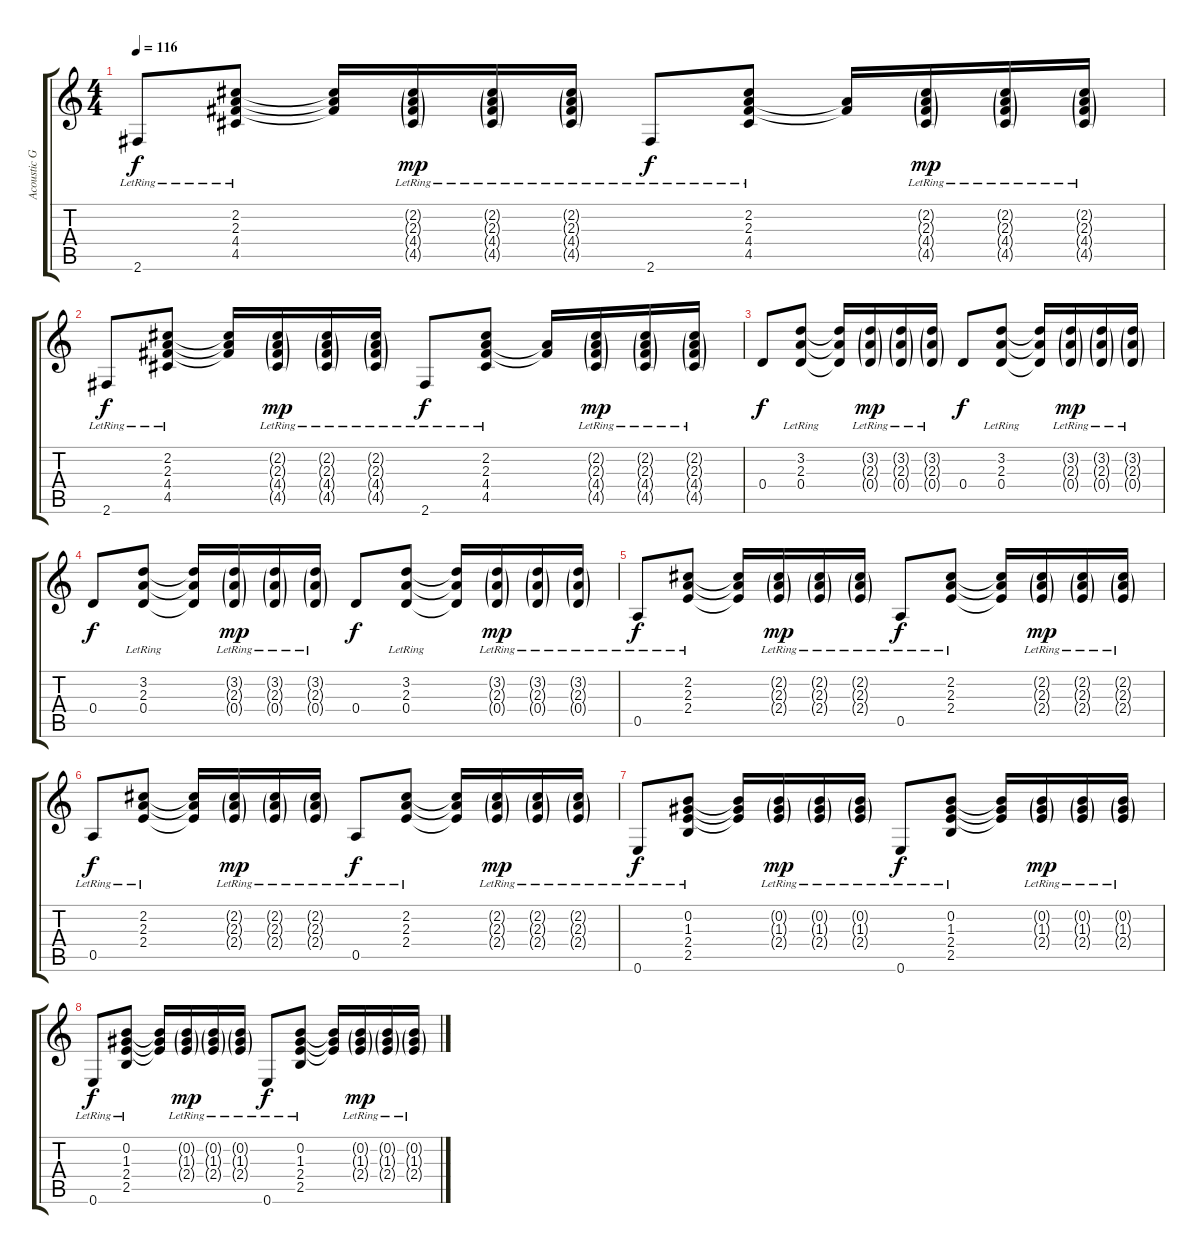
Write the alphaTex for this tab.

\track ("Acoustic Guitar" "Acoustic G") {instrument acousticguitarsteel}
\staff {score tabs}
\tuning (E4 B3 G3 D3 A2 E2) {hide}
\ts (4 4)
\tempo 116
\clef g2
\ks c
2.6{lr}.8{dy f} (2.2{lr} 2.3{lr} 4.4{lr} 4.5{lr}).8 (2.2{t} 2.3{t} 4.4{t}).16 (2.2{g lr} 2.3{g lr} 4.4{g lr} 4.5{g lr}).16{dy mp} (2.2{g lr} 2.3{g lr} 4.4{g lr} 4.5{g lr}).16 (2.2{g lr} 2.3{g lr} 4.4{g lr} 4.5{g lr}).16 2.6{lr}.8{dy f} (2.2{lr} 2.3{lr} 4.4{lr} 4.5{lr}).8 (2.3{t} 4.4{t}).16 (2.2{g lr} 2.3{g lr} 4.4{g lr} 4.5{g lr}).16{dy mp} (2.2{g lr} 2.3{g lr} 4.4{g lr} 4.5{g lr}).16 (2.2{g lr} 2.3{g lr} 4.4{g lr} 4.5{g lr}).16 |
2.6{lr}.8{dy f} (2.2{lr} 2.3{lr} 4.4{lr} 4.5{lr}).8 (2.2{t} 2.3{t} 4.4{t}).16 (2.2{g lr} 2.3{g lr} 4.4{g lr} 4.5{g lr}).16{dy mp} (2.2{g lr} 2.3{g lr} 4.4{g lr} 4.5{g lr}).16 (2.2{g lr} 2.3{g lr} 4.4{g lr} 4.5{g lr}).16 2.6{lr}.8{dy f} (2.2{lr} 2.3{lr} 4.4{lr} 4.5{lr}).8 (2.3{t} 4.4{t}).16 (2.2{g lr} 2.3{g lr} 4.4{g lr} 4.5{g lr}).16{dy mp} (2.2{g lr} 2.3{g lr} 4.4{g lr} 4.5{g lr}).16 (2.2{g lr} 2.3{g lr} 4.4{g lr} 4.5{g lr}).16 |
0.4.8{dy f} (3.2{lr} 2.3 0.4{lr}).8 (3.2{t} 2.3{t} 0.4{t}).16 (3.2{g} 2.3{g} 0.4{g lr}).16{dy mp} (3.2{g} 2.3{g lr} 0.4{g}).16 (3.2{g} 2.3{g} 0.4{g lr}).16 0.4.8{dy f} (3.2{lr} 2.3 0.4{lr}).8 (3.2{t} 2.3{t} 0.4{t}).16 (3.2{g} 2.3{g} 0.4{g lr}).16{dy mp} (3.2{g} 2.3{g lr} 0.4{g}).16 (3.2{g} 2.3{g} 0.4{g lr}).16 |
0.4.8{dy f} (3.2{lr} 2.3 0.4{lr}).8 (3.2{t} 2.3{t} 0.4{t}).16 (3.2{g} 2.3{g} 0.4{g lr}).16{dy mp} (3.2{g} 2.3{g lr} 0.4{g}).16 (3.2{g} 2.3{g} 0.4{g lr}).16 0.4.8{dy f} (3.2{lr} 2.3 0.4{lr}).8 (3.2{t} 2.3{t} 0.4{t}).16 (3.2{g} 2.3{g} 0.4{g lr}).16{dy mp} (3.2{g} 2.3{g lr} 0.4{g}).16 (3.2{g} 2.3{g} 0.4{g lr}).16 |
0.5{lr}.8{dy f} (2.2{lr} 2.3 2.4{lr}).8 (2.2{t} 2.3{t} 2.4{t}).16 (2.2{g} 2.3{g} 2.4{g lr}).16{dy mp} (2.2{g} 2.3{g lr} 2.4{g}).16 (2.2{g} 2.3{g} 2.4{g lr}).16 0.5{lr}.8{dy f} (2.2{lr} 2.3 2.4{lr}).8 (2.2{t} 2.3{t} 2.4{t}).16 (2.2{g} 2.3{g} 2.4{g lr}).16{dy mp} (2.2{g} 2.3{g lr} 2.4{g}).16 (2.2{g} 2.3{g} 2.4{g lr}).16 |
0.5{lr}.8{dy f} (2.2{lr} 2.3 2.4{lr}).8 (2.2{t} 2.3{t} 2.4{t}).16 (2.2{g} 2.3{g} 2.4{g lr}).16{dy mp} (2.2{g} 2.3{g lr} 2.4{g}).16 (2.2{g} 2.3{g} 2.4{g lr}).16 0.5{lr}.8{dy f} (2.2{lr} 2.3 2.4{lr}).8 (2.2{t} 2.3{t} 2.4{t}).16 (2.2{g} 2.3{g} 2.4{g lr}).16{dy mp} (2.2{g} 2.3{g lr} 2.4{g}).16 (2.2{g} 2.3{g} 2.4{g lr}).16 |
0.6{lr}.8{dy f} (0.2{lr} 1.3{lr} 2.4{lr} 2.5{lr}).8 (0.2{t} 1.3{t} 2.4{t}).16 (0.2{g lr} 1.3{g lr} 2.4{g lr}).16{dy mp} (0.2{g lr} 1.3{g lr} 2.4{g lr}).16 (0.2{g lr} 1.3{g lr} 2.4{g lr}).16 0.6{lr}.8{dy f} (0.2{lr} 1.3{lr} 2.4{lr} 2.5{lr}).8 (0.2{t} 1.3{t} 2.4{t}).16 (0.2{g lr} 1.3{g lr} 2.4{g lr}).16{dy mp} (0.2{g lr} 1.3{g lr} 2.4{g lr}).16 (0.2{g lr} 1.3{g lr} 2.4{g lr}).16 |
0.6{lr}.8{dy f} (0.2{lr} 1.3{lr} 2.4{lr} 2.5{lr}).8 (0.2{t} 1.3{t} 2.4{t}).16 (0.2{g lr} 1.3{g lr} 2.4{g lr}).16{dy mp} (0.2{g lr} 1.3{g lr} 2.4{g lr}).16 (0.2{g lr} 1.3{g lr} 2.4{g lr}).16 0.6{lr}.8{dy f} (0.2{lr} 1.3{lr} 2.4{lr} 2.5{lr}).8 (0.2{t} 1.3{t} 2.4{t}).16 (0.2{g lr} 1.3{g lr} 2.4{g lr}).16{dy mp} (0.2{g lr} 1.3{g lr} 2.4{g lr}).16 (0.2{g lr} 1.3{g lr} 2.4{g lr}).16
